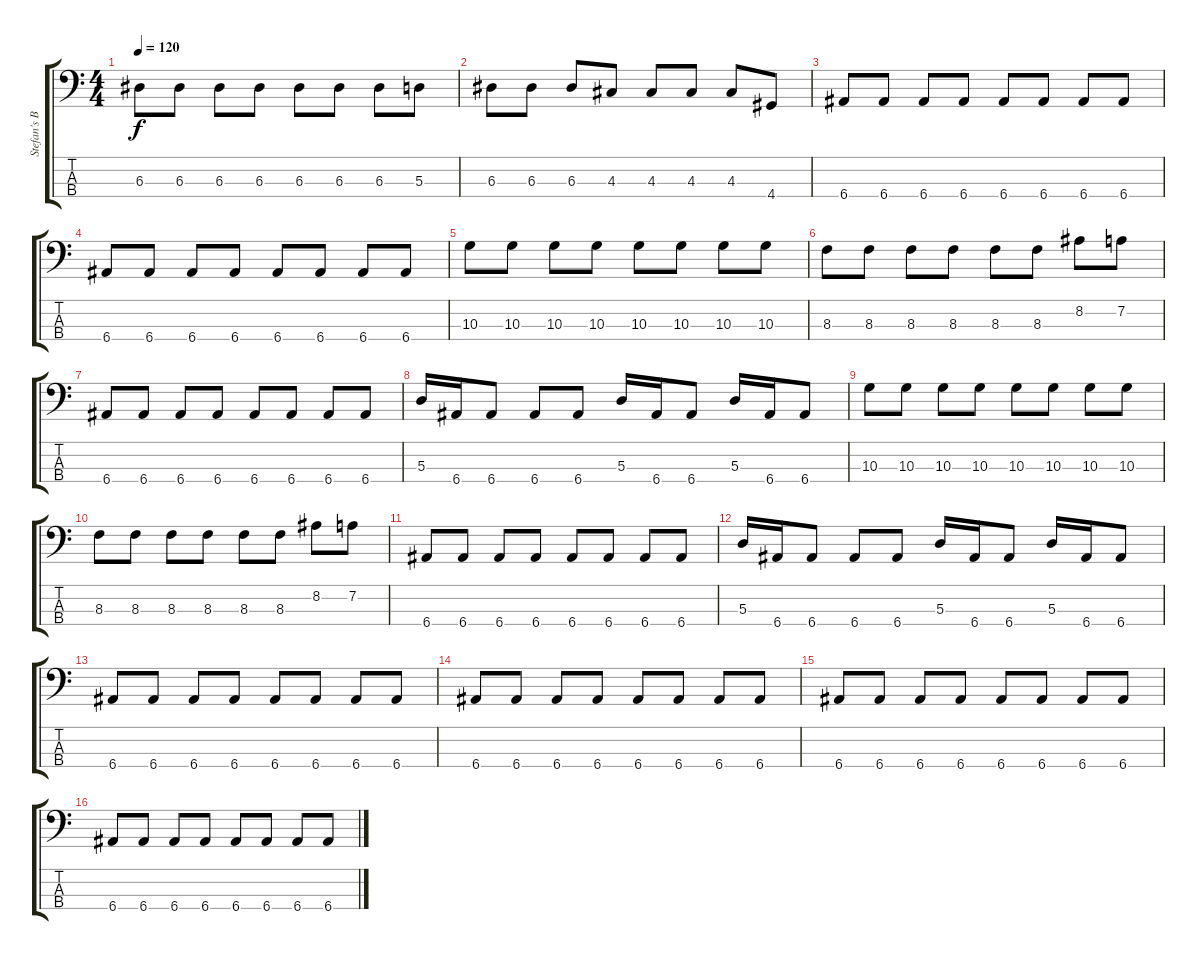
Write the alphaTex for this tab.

\track ("Stefan's Bass" "Stefan's B") {instrument electricbassfinger}
\staff {score tabs}
\tuning (G2 D2 A1 E1) {hide}
\ts (4 4)
\tempo 120
\clef f4
\ks c
6.3.8{dy f} 6.3.8 6.3.8 6.3.8 6.3.8 6.3.8 6.3.8 5.3.8 |
6.3.8 6.3.8 6.3.8 4.3.8 4.3.8 4.3.8 4.3.8 4.4.8 |
6.4.8 6.4.8 6.4.8 6.4.8 6.4.8 6.4.8 6.4.8 6.4.8 |
6.4.8 6.4.8 6.4.8 6.4.8 6.4.8 6.4.8 6.4.8 6.4.8 |
10.3.8 10.3.8 10.3.8 10.3.8 10.3.8 10.3.8 10.3.8 10.3.8 |
8.3.8 8.3.8 8.3.8 8.3.8 8.3.8 8.3.8 8.2.8 7.2.8 |
6.4.8 6.4.8 6.4.8 6.4.8 6.4.8 6.4.8 6.4.8 6.4.8 |
5.3.16 6.4.16 6.4.8 6.4.8 6.4.8 5.3.16 6.4.16 6.4.8 5.3.16 6.4.16 6.4.8 |
10.3.8 10.3.8 10.3.8 10.3.8 10.3.8 10.3.8 10.3.8 10.3.8 |
8.3.8 8.3.8 8.3.8 8.3.8 8.3.8 8.3.8 8.2.8 7.2.8 |
6.4.8 6.4.8 6.4.8 6.4.8 6.4.8 6.4.8 6.4.8 6.4.8 |
5.3.16 6.4.16 6.4.8 6.4.8 6.4.8 5.3.16 6.4.16 6.4.8 5.3.16 6.4.16 6.4.8 |
6.4.8 6.4.8 6.4.8 6.4.8 6.4.8 6.4.8 6.4.8 6.4.8 |
6.4.8 6.4.8 6.4.8 6.4.8 6.4.8 6.4.8 6.4.8 6.4.8 |
6.4.8 6.4.8 6.4.8 6.4.8 6.4.8 6.4.8 6.4.8 6.4.8 |
6.4.8 6.4.8 6.4.8 6.4.8 6.4.8 6.4.8 6.4.8 6.4.8
